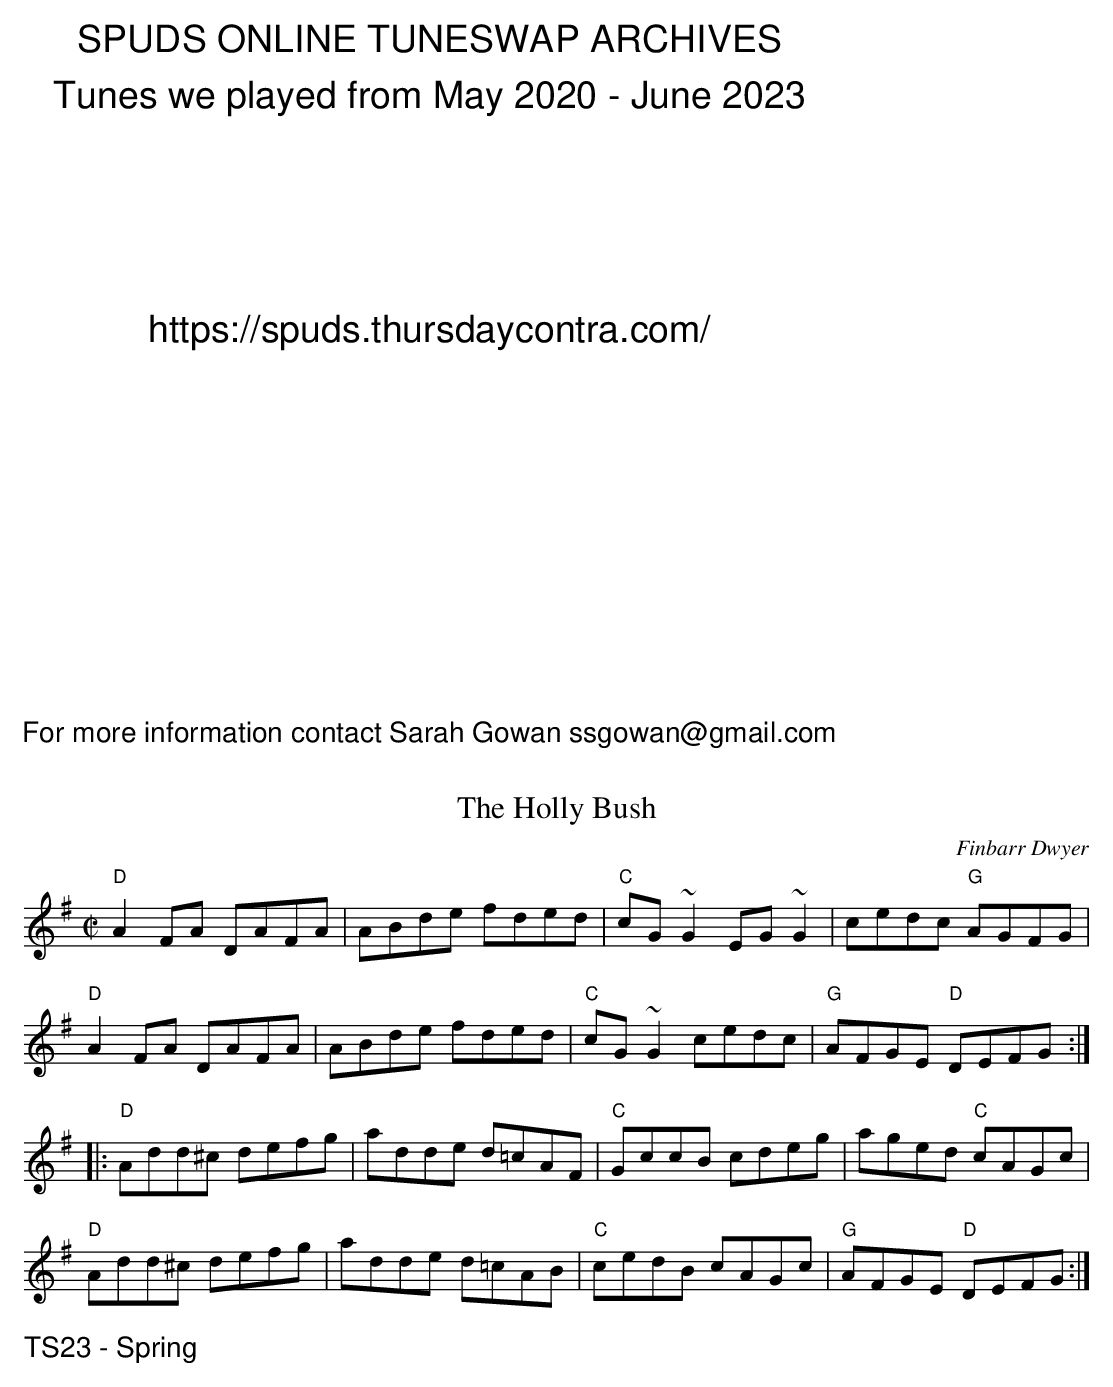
X:1
T:Holly Bush, The
M:C|
L:1/8
C:Finbarr Dwyer
K:DMix
"D"A2FA DAFA|ABde fded|"C"cG~G2 EG~G2|cedc "G"AGFG|
"D"A2FA DAFA|ABde fded|"C"cG~G2 cedc|"G"AFGE "D"DEFG:|]|:
"D"Add^c defg|adde d=cAF|"C"GccB cdeg|aged "C"cAGc|
"D"Add^c defg |adde d=cAB|"C"cedB cAGc|"G"AFGE "D"DEFG:|]
